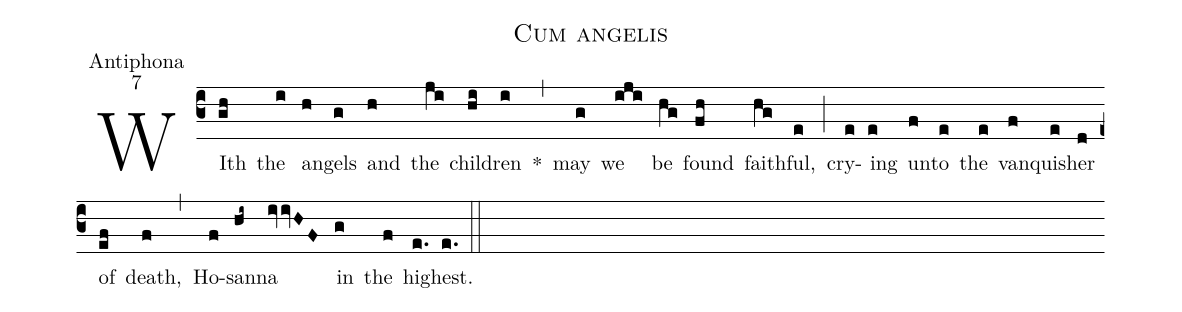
name:Cum angelis;
office-part:Antiphona;
mode:7;
%%
(c3) WIth(gh) the(i) an(h)gels(g) and(h) the(ji) chil(hi)dren(i) *(,) may(g) we(iji) be(hg) found(fh) faith(hg)ful,(e) (;) cry(e)ing(e) un(f)to(e) the(e) van(f)qui(e)sher(d) of(ef) death,(f) (,) Ho(f)san(hi~)na(ivvHF) in(g) the(f) high(e.)est.(e.) (::)
